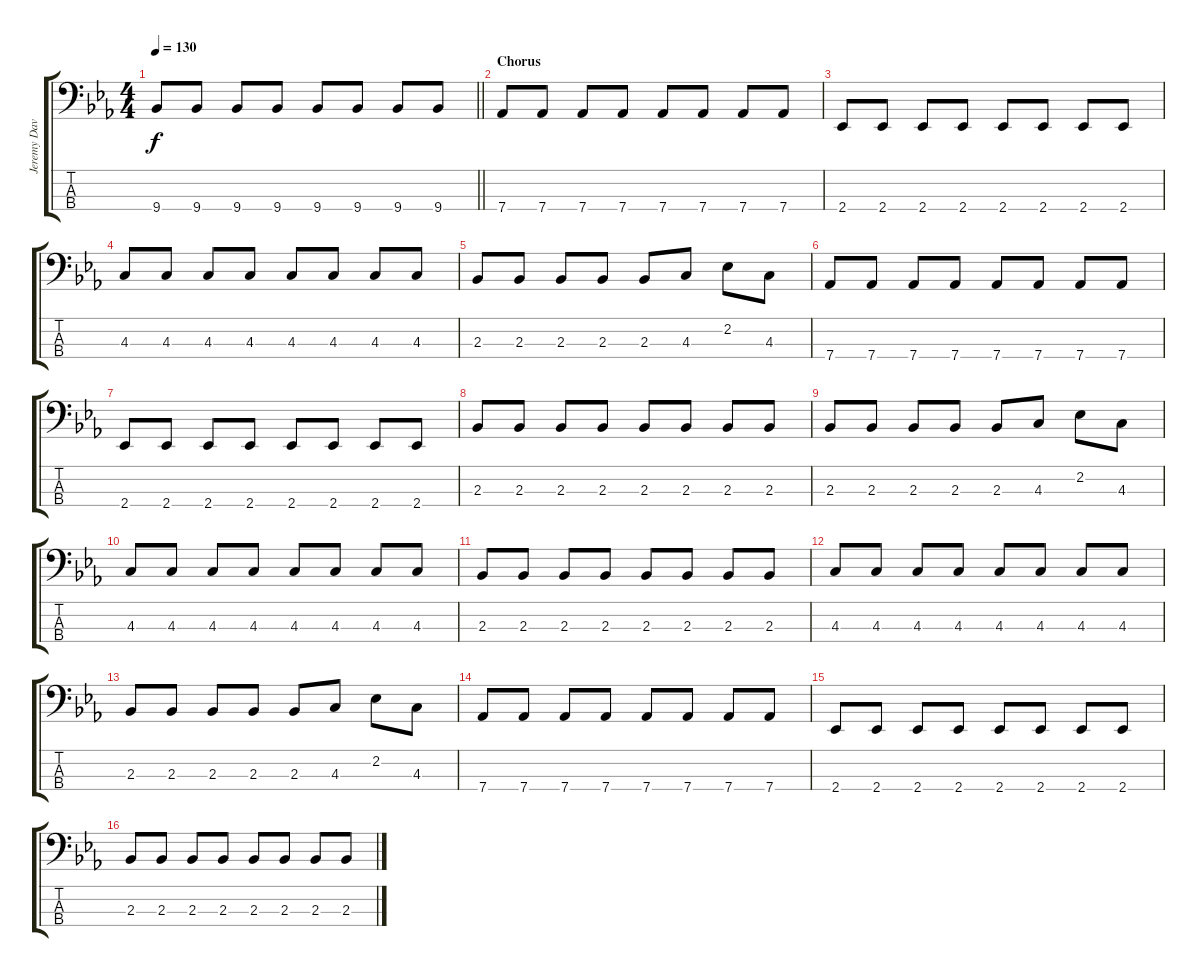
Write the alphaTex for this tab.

\track ("Jeremy Davis (Bass)" "Jeremy Dav") {instrument electricbasspick}
\staff {score tabs}
\tuning (Gb2 Db2 Ab1 Db1) {hide}
\ts (4 4)
\tempo 130
\clef f4
\barLineRight lightlight
\ks eb
9.4.8{dy f} 9.4.8 9.4.8 9.4.8 9.4.8 9.4.8 9.4.8 9.4.8 |
\section ("" "Chorus")
7.4.8 7.4.8 7.4.8 7.4.8 7.4.8 7.4.8 7.4.8 7.4.8 |
2.4.8 2.4.8 2.4.8 2.4.8 2.4.8 2.4.8 2.4.8 2.4.8 |
4.3.8 4.3.8 4.3.8 4.3.8 4.3.8 4.3.8 4.3.8 4.3.8 |
2.3.8 2.3.8 2.3.8 2.3.8 2.3.8 4.3.8 2.2.8 4.3.8 |
7.4.8 7.4.8 7.4.8 7.4.8 7.4.8 7.4.8 7.4.8 7.4.8 |
2.4.8 2.4.8 2.4.8 2.4.8 2.4.8 2.4.8 2.4.8 2.4.8 |
2.3.8 2.3.8 2.3.8 2.3.8 2.3.8 2.3.8 2.3.8 2.3.8 |
2.3.8 2.3.8 2.3.8 2.3.8 2.3.8 4.3.8 2.2.8 4.3.8 |
4.3.8 4.3.8 4.3.8 4.3.8 4.3.8 4.3.8 4.3.8 4.3.8 |
2.3.8 2.3.8 2.3.8 2.3.8 2.3.8 2.3.8 2.3.8 2.3.8 |
4.3.8 4.3.8 4.3.8 4.3.8 4.3.8 4.3.8 4.3.8 4.3.8 |
2.3.8 2.3.8 2.3.8 2.3.8 2.3.8 4.3.8 2.2.8 4.3.8 |
7.4.8 7.4.8 7.4.8 7.4.8 7.4.8 7.4.8 7.4.8 7.4.8 |
2.4.8 2.4.8 2.4.8 2.4.8 2.4.8 2.4.8 2.4.8 2.4.8 |
2.3.8 2.3.8 2.3.8 2.3.8 2.3.8 2.3.8 2.3.8 2.3.8
